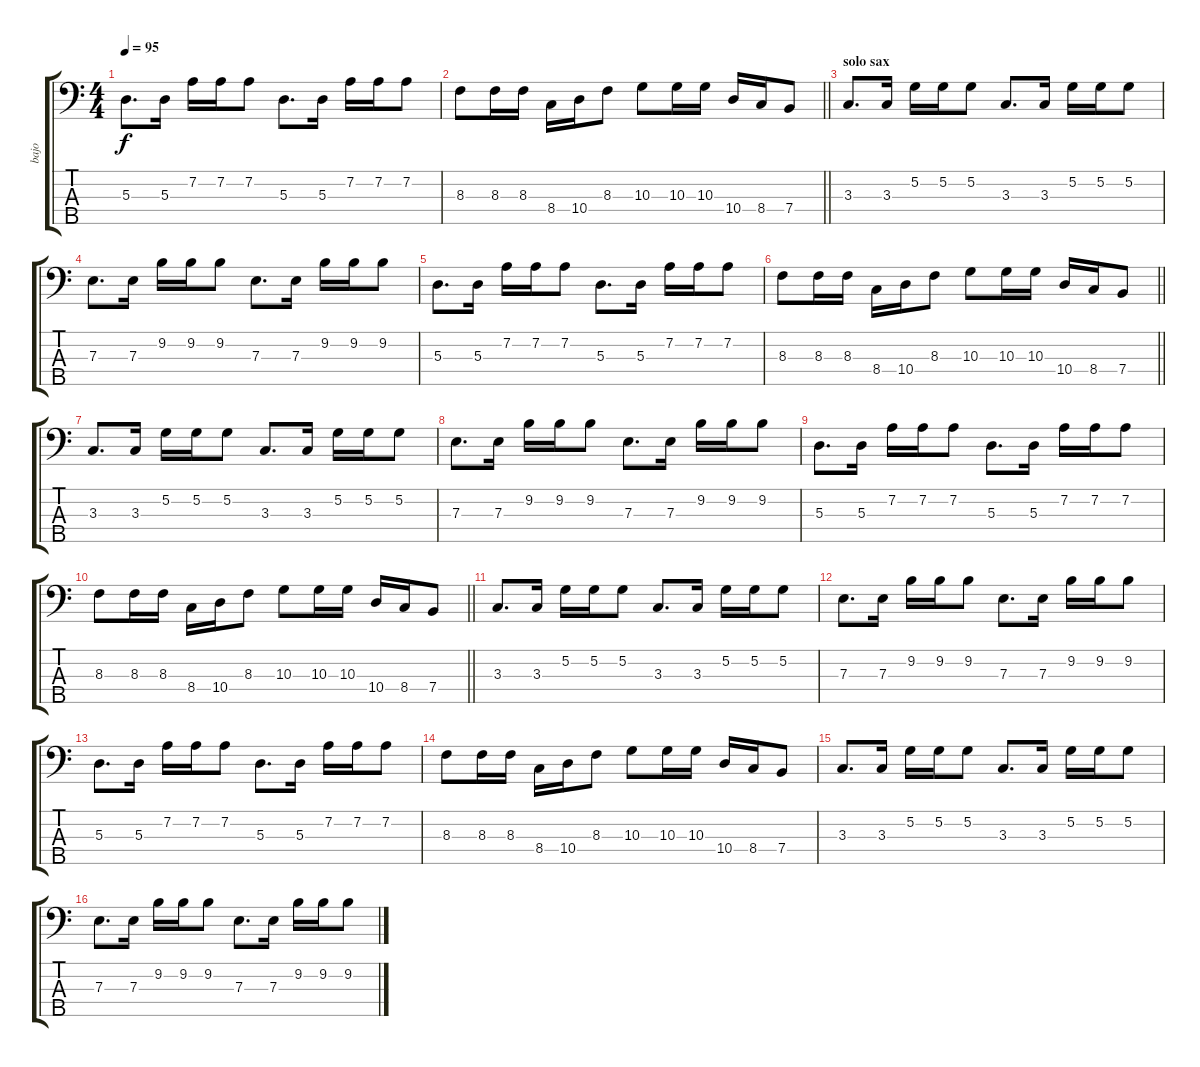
\track ("bajo" "bajo") {instrument electricbasspick}
\staff {score tabs}
\tuning (G2 D2 A1 E1 B0) {hide}
\ts (4 4)
\tempo 95
\clef f4
\ks c
5.3.8{d dy f} 5.3.16 7.2.16 7.2.16 7.2.8 5.3.8{d} 5.3.16 7.2.16 7.2.16 7.2.8 |
\barLineRight lightlight
8.3.8 8.3.16 8.3.16 8.4.16 10.4.16 8.3.8 10.3.8 10.3.16 10.3.16 10.4.16 8.4.16 7.4.8 |
\section ("" "solo sax")
3.3.8{d volume 10 instrument electricbasspick} 3.3.16 5.2.16 5.2.16 5.2.8 3.3.8{d} 3.3.16 5.2.16 5.2.16 5.2.8 |
7.3.8{d} 7.3.16 9.2.16 9.2.16 9.2.8 7.3.8{d} 7.3.16 9.2.16 9.2.16 9.2.8 |
5.3.8{d} 5.3.16 7.2.16 7.2.16 7.2.8 5.3.8{d} 5.3.16 7.2.16 7.2.16 7.2.8 |
\barLineRight lightlight
8.3.8 8.3.16 8.3.16 8.4.16 10.4.16 8.3.8 10.3.8 10.3.16 10.3.16 10.4.16 8.4.16 7.4.8 |
3.3.8{d instrument electricbasspick} 3.3.16 5.2.16 5.2.16 5.2.8 3.3.8{d} 3.3.16 5.2.16 5.2.16 5.2.8 |
7.3.8{d} 7.3.16 9.2.16 9.2.16 9.2.8 7.3.8{d} 7.3.16 9.2.16 9.2.16 9.2.8 |
5.3.8{d} 5.3.16 7.2.16 7.2.16 7.2.8 5.3.8{d} 5.3.16 7.2.16 7.2.16 7.2.8 |
\barLineRight lightlight
8.3.8 8.3.16 8.3.16 8.4.16 10.4.16 8.3.8 10.3.8 10.3.16 10.3.16 10.4.16 8.4.16 7.4.8 |
3.3.8{d volume 10 instrument electricbasspick} 3.3.16 5.2.16 5.2.16 5.2.8 3.3.8{d} 3.3.16 5.2.16 5.2.16 5.2.8 |
7.3.8{d} 7.3.16 9.2.16 9.2.16 9.2.8 7.3.8{d} 7.3.16 9.2.16 9.2.16 9.2.8 |
5.3.8{d} 5.3.16 7.2.16 7.2.16 7.2.8 5.3.8{d} 5.3.16 7.2.16 7.2.16 7.2.8 |
8.3.8 8.3.16 8.3.16 8.4.16 10.4.16 8.3.8 10.3.8 10.3.16 10.3.16 10.4.16 8.4.16 7.4.8 |
3.3.8{d instrument electricbasspick} 3.3.16 5.2.16 5.2.16 5.2.8 3.3.8{d} 3.3.16 5.2.16 5.2.16 5.2.8 |
7.3.8{d} 7.3.16 9.2.16 9.2.16 9.2.8 7.3.8{d} 7.3.16 9.2.16 9.2.16 9.2.8
